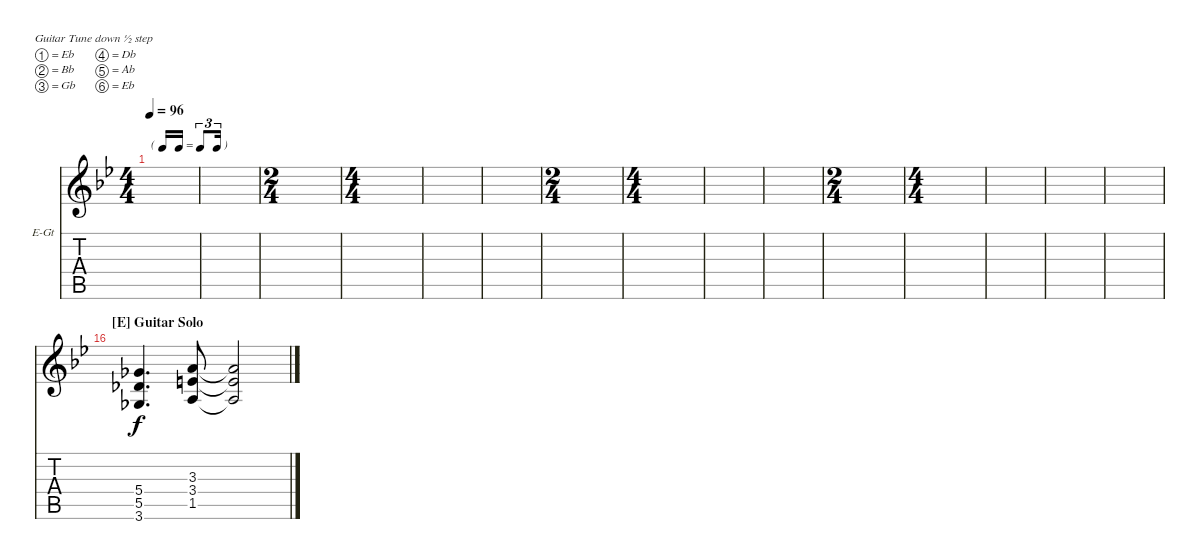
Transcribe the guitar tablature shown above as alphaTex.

\bracketExtendMode nobrackets
\firstSystemTrackNameOrientation horizontal
\otherSystemsTrackNameOrientation horizontal
\defaultBarNumberDisplay FirstOfSystem
\track ("Guitar #2" "E-Gt") {instrument distortionguitar}
\staff {score tabs}
\tuning (Eb4 Bb3 Gb3 Db3 Ab2 Eb2)
\ts (4 4)
\tf triplet16th
\tempo 96
\clef g2
\scale
0.486301
\ks bb
|
\scale
0.514214 |
\ts (2 4)
|
\ts (4 4)
|
|
|
\ts (2 4)
|
\ts (4 4)
|
|
|
\ts (2 4)
|
\ts (4 4)
|
|
|
|
\section ("E" "Guitar Solo")
\scale
0.493548 (3.6 5.5 5.4).4{d} (1.5 3.4 3.3).8 (3.3{t} 3.4{t} 1.5{t}).2
